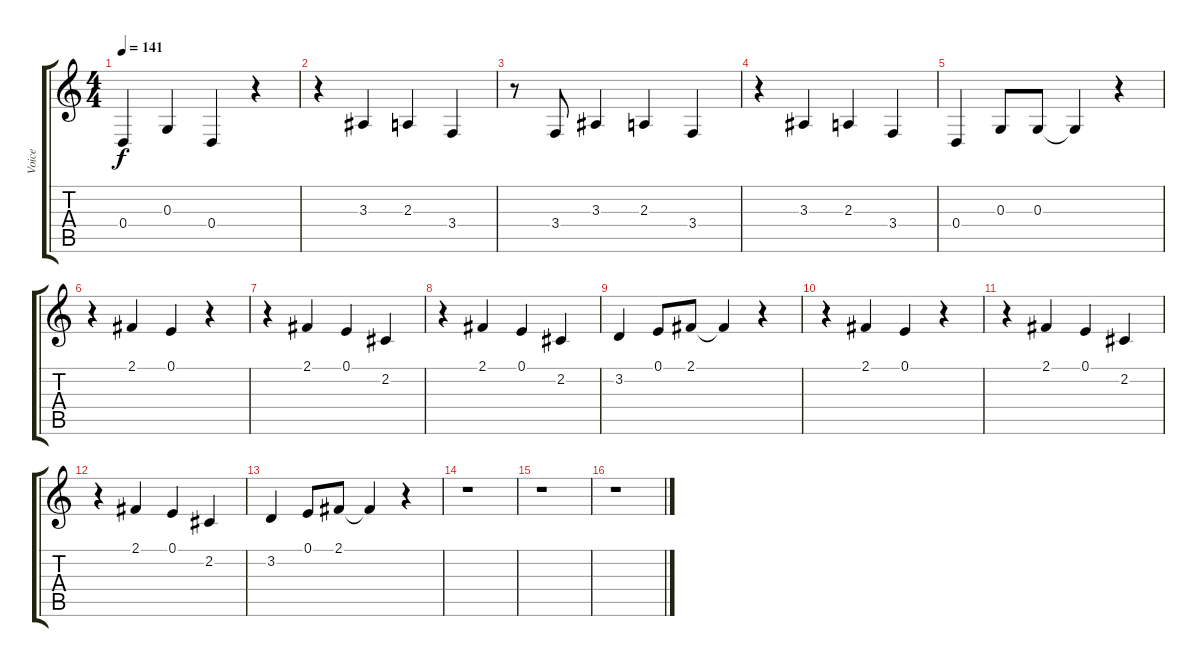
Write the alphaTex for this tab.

\track ("Voice" "Voice") {instrument altosax}
\staff {score tabs}
\tuning (E4 B3 G3 D3 A2 E2) {hide}
\ts (4 4)
\tempo 141
\clef g2
\ks c
0.4.4{dy f} 0.3.4 0.4.4 r.4 |
r.4 3.3.4 2.3.4 3.4.4 |
r.8 3.4.8 3.3.4 2.3.4 3.4.4 |
r.4 3.3.4 2.3.4 3.4.4 |
0.4.4 0.3.8 0.3.8 0.3{t}.4 r.4 |
r.4 2.1.4 0.1.4 r.4 |
r.4 2.1.4 0.1.4 2.2.4 |
r.4 2.1.4 0.1.4 2.2.4 |
3.2.4 0.1.8 2.1.8 2.1{t}.4 r.4 |
r.4 2.1.4 0.1.4 r.4 |
r.4 2.1.4 0.1.4 2.2.4 |
r.4 2.1.4 0.1.4 2.2.4 |
3.2.4 0.1.8 2.1.8 2.1{t}.4 r.4 |
r.1 |
r.1 |
r.1
